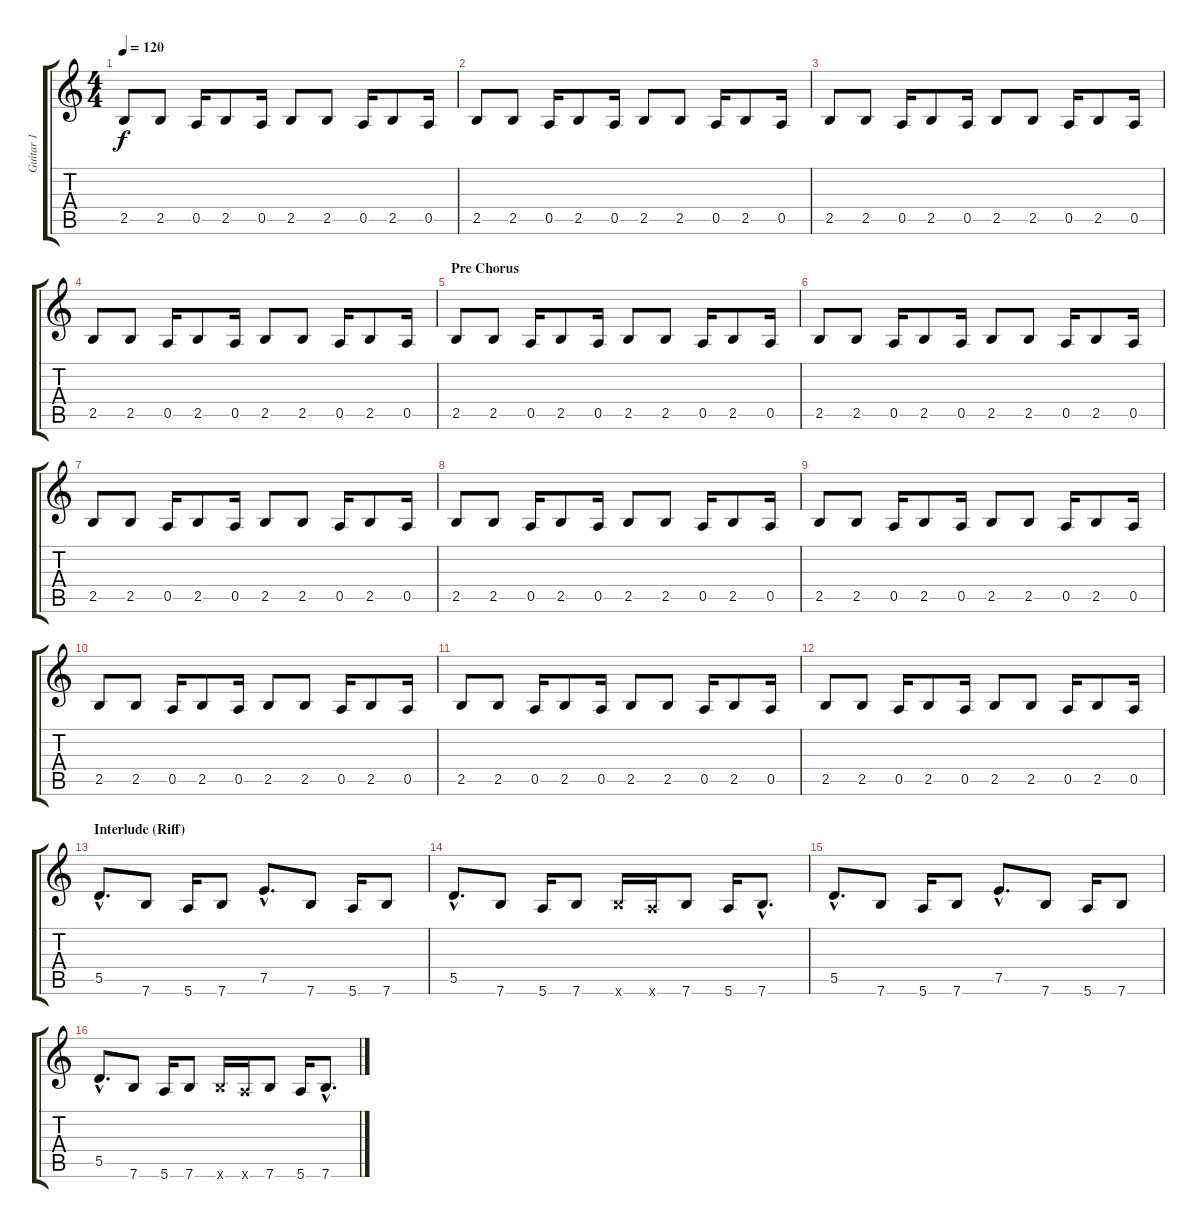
\track ("Guitar 1" "Guitar 1") {instrument distortionguitar}
\staff {score tabs}
\tuning (E4 B3 G3 D3 A2 E2) {hide}
\ts (4 4)
\tempo 120
\clef g2
\ks c
2.5.8{dy f} 2.5.8 0.5.16 2.5.8 0.5.16 2.5.8 2.5.8 0.5.16 2.5.8 0.5.16 |
2.5.8 2.5.8 0.5.16 2.5.8 0.5.16 2.5.8 2.5.8 0.5.16 2.5.8 0.5.16 |
2.5.8 2.5.8 0.5.16 2.5.8 0.5.16 2.5.8 2.5.8 0.5.16 2.5.8 0.5.16 |
2.5.8 2.5.8 0.5.16 2.5.8 0.5.16 2.5.8 2.5.8 0.5.16 2.5.8 0.5.16 |
\section ("" "Pre Chorus")
2.5.8 2.5.8 0.5.16 2.5.8 0.5.16 2.5.8 2.5.8 0.5.16 2.5.8 0.5.16 |
2.5.8 2.5.8 0.5.16 2.5.8 0.5.16 2.5.8 2.5.8 0.5.16 2.5.8 0.5.16 |
2.5.8 2.5.8 0.5.16 2.5.8 0.5.16 2.5.8 2.5.8 0.5.16 2.5.8 0.5.16 |
2.5.8 2.5.8 0.5.16 2.5.8 0.5.16 2.5.8 2.5.8 0.5.16 2.5.8 0.5.16 |
2.5.8 2.5.8 0.5.16 2.5.8 0.5.16 2.5.8 2.5.8 0.5.16 2.5.8 0.5.16 |
2.5.8 2.5.8 0.5.16 2.5.8 0.5.16 2.5.8 2.5.8 0.5.16 2.5.8 0.5.16 |
2.5.8 2.5.8 0.5.16 2.5.8 0.5.16 2.5.8 2.5.8 0.5.16 2.5.8 0.5.16 |
2.5.8 2.5.8 0.5.16 2.5.8 0.5.16 2.5.8 2.5.8 0.5.16 2.5.8 0.5.16 |
\section ("" "Interlude (Riff)")
5.5{hac}.8{d} 7.6.8 5.6.16 7.6.8 7.5{hac}.8{d} 7.6.8 5.6.16 7.6.8 |
5.5{hac}.8{d} 7.6.8 5.6.16 7.6.8 7.6{x}.16 5.6{x}.16 7.6.8 5.6.16 7.6{hac}.8{d} |
5.5{hac}.8{d} 7.6.8 5.6.16 7.6.8 7.5{hac}.8{d} 7.6.8 5.6.16 7.6.8 |
5.5{hac}.8{d} 7.6.8 5.6.16 7.6.8 7.6{x}.16 5.6{x}.16 7.6.8 5.6.16 7.6{hac}.8{d}
